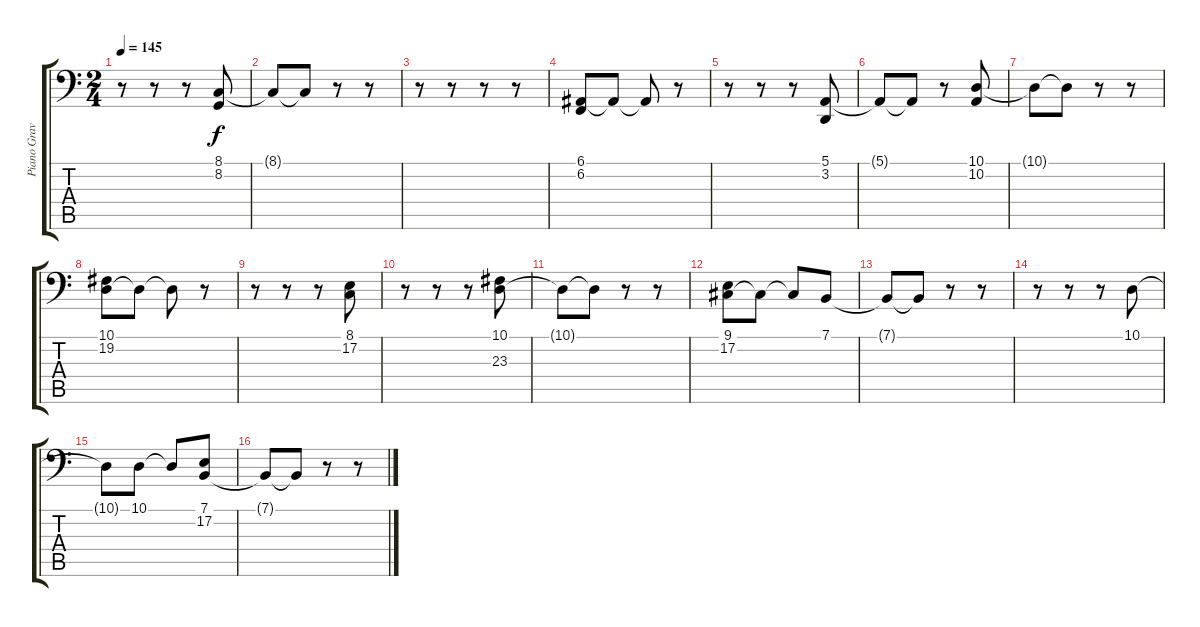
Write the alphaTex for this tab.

\track ("Piano Graves" "Piano Grav") {instrument acousticgrandpiano}
\staff {score tabs}
\tuning (E2 B1 G1 D1 A0 E0) {hide}
\ts (2 4)
\tempo 145
\clef f4
\ks c
r.8{dy f} r.8 r.8 (8.1 8.2).8 |
8.1{t}.8 8.1{t}.8 r.8 r.8 |
r.8 r.8 r.8 r.8 |
(6.1 6.2).8 6.1{t}.8 6.1{t}.8 r.8 |
r.8 r.8 r.8 (5.1 3.2).8 |
5.1{t}.8 5.1{t}.8 r.8 (10.1 10.2).8 |
10.1{t}.8 10.1{t}.8 r.8 r.8 |
(10.1 19.2).8 10.1{t}.8 10.1{t}.8 r.8 |
r.8 r.8 r.8 (8.1 17.2).8 |
r.8 r.8 r.8 (10.1 23.3).8 |
10.1{t}.8 10.1{t}.8 r.8 r.8 |
(9.1 17.2).8 9.1{t}.8 9.1{t}.8 7.1.8 |
7.1{t}.8 7.1{t}.8 r.8 r.8 |
r.8 r.8 r.8 10.1.8 |
10.1{t}.8 10.1.8 10.1{t}.8 (7.1 17.2).8 |
7.1{t}.8 7.1{t}.8 r.8 r.8
